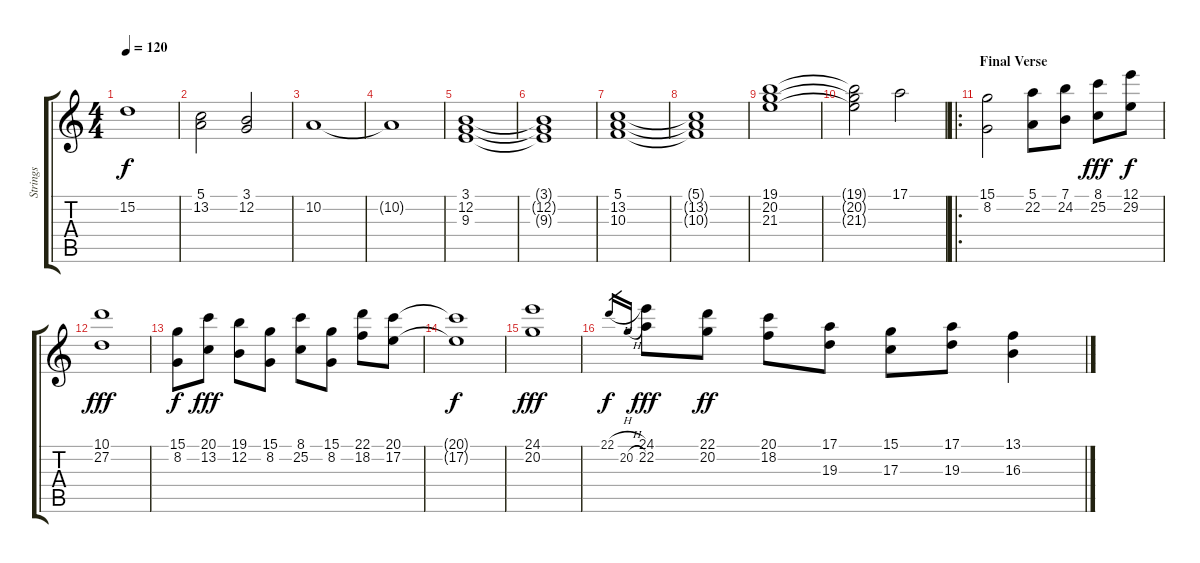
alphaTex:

\track ("Strings" "Strings") {instrument stringensemble1}
\staff {score tabs}
\tuning (E4 B3 G3 D3 A2 E2) {hide}
\ts (4 4)
\tempo 120
\clef g2
\ks c
15.2.1{dy f} |
(5.1 13.2).2 (3.1 12.2).2 |
10.2.1 |
10.2{t}.1 |
(3.1 12.2 9.3).1 |
(3.1{t} 12.2{t} 9.3{t}).1 |
(5.1 13.2 10.3).1 |
(5.1{t} 13.2{t} 10.3{t}).1 |
(19.1 20.2 21.3).1 |
(19.1{t} 20.2{t} 21.3{t}).2 17.1.2 |
\ro
\section ("" "Final Verse")
(15.1 8.2).2 (5.1 22.2).8 (7.1 24.2).8 (8.1 25.2).8{dy fff} (12.1 29.2).8{dy f} |
(10.1 27.2).1{dy fff} |
(15.1 8.2).8{dy f} (20.1 13.2).8{dy fff} (19.1 12.2).8 (15.1 8.2).8 (8.1 25.2).8 (15.1 8.2).8 (22.1 18.2).8 (20.1 17.2).8 |
(20.1{t} 17.2{t}).1{dy f} |
(24.1 20.2).1{dy fff} |
22.1{h}.16{gr dy f} 20.2{h}.16{gr} (24.1 22.2).8{dy fff} (22.1 20.2).8{dy ff} (20.1 18.2).8 (17.1 19.3).8 (15.1 17.3).8 (17.1 19.3).8 (13.1 16.3).4
